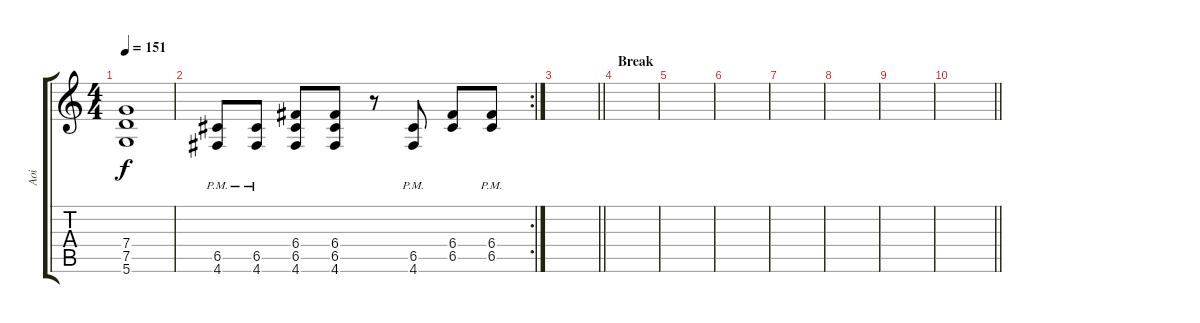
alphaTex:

\track ("Aoi" "Aoi") {instrument distortionguitar}
\staff {score tabs}
\tuning (D4 A3 F3 C3 G2 D2) {hide}
\ts (4 4)
\tempo 151
\clef g2
\ks c
(7.4 7.5 5.6).1{dy f} |
\rc 2
(6.5{pm} 4.6{pm}).8 (6.5{pm} 4.6{pm}).8 (6.4 6.5 4.6).8 (6.4 6.5 4.6).8 r.8 (6.5{pm} 4.6{pm}).8 (6.4 6.5).8 (6.4{pm} 6.5{pm}).8 |
\barLineRight lightlight
|
\section ("" "Break")
|
|
|
|
|
|
\barLineRight lightlight
